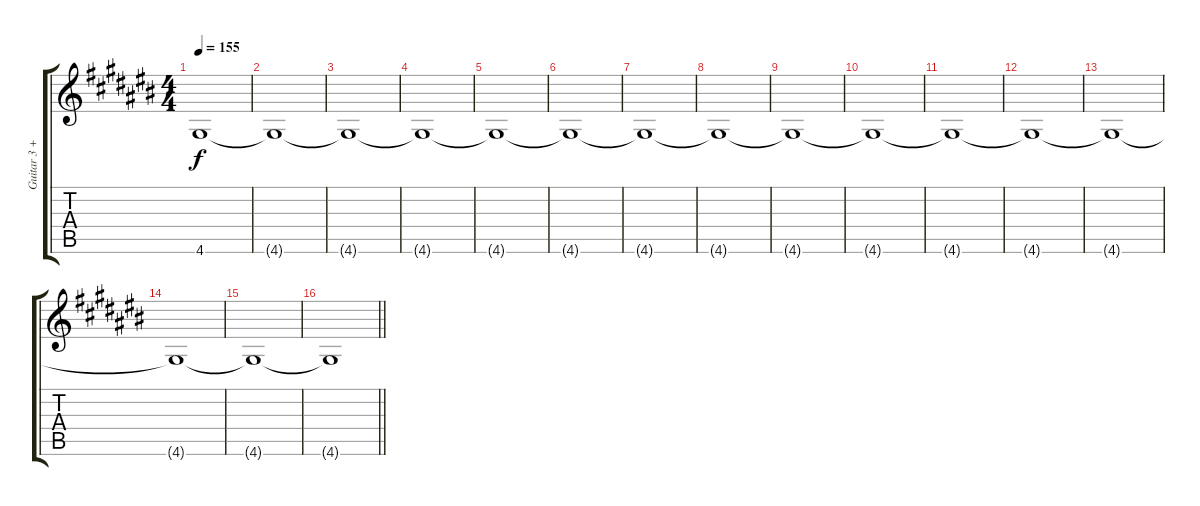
\track ("Guitar 3 + Synth" "Guitar 3 +") {instrument distortionguitar}
\staff {score tabs}
\tuning (E4 B3 G3 D3 A2 E2) {hide}
\ts (4 4)
\tempo 155
\clef g2
\ks c#
4.6{t}.1{dy f} |
4.6{t}.1 |
4.6{t}.1 |
4.6{t}.1 |
4.6{t}.1 |
4.6{t}.1 |
4.6{t}.1 |
4.6{t}.1 |
4.6{t}.1 |
4.6{t}.1 |
4.6{t}.1 |
4.6{t}.1 |
4.6{t}.1 |
4.6{t}.1 |
4.6{t}.1 |
\barLineRight lightlight
4.6{t}.1
